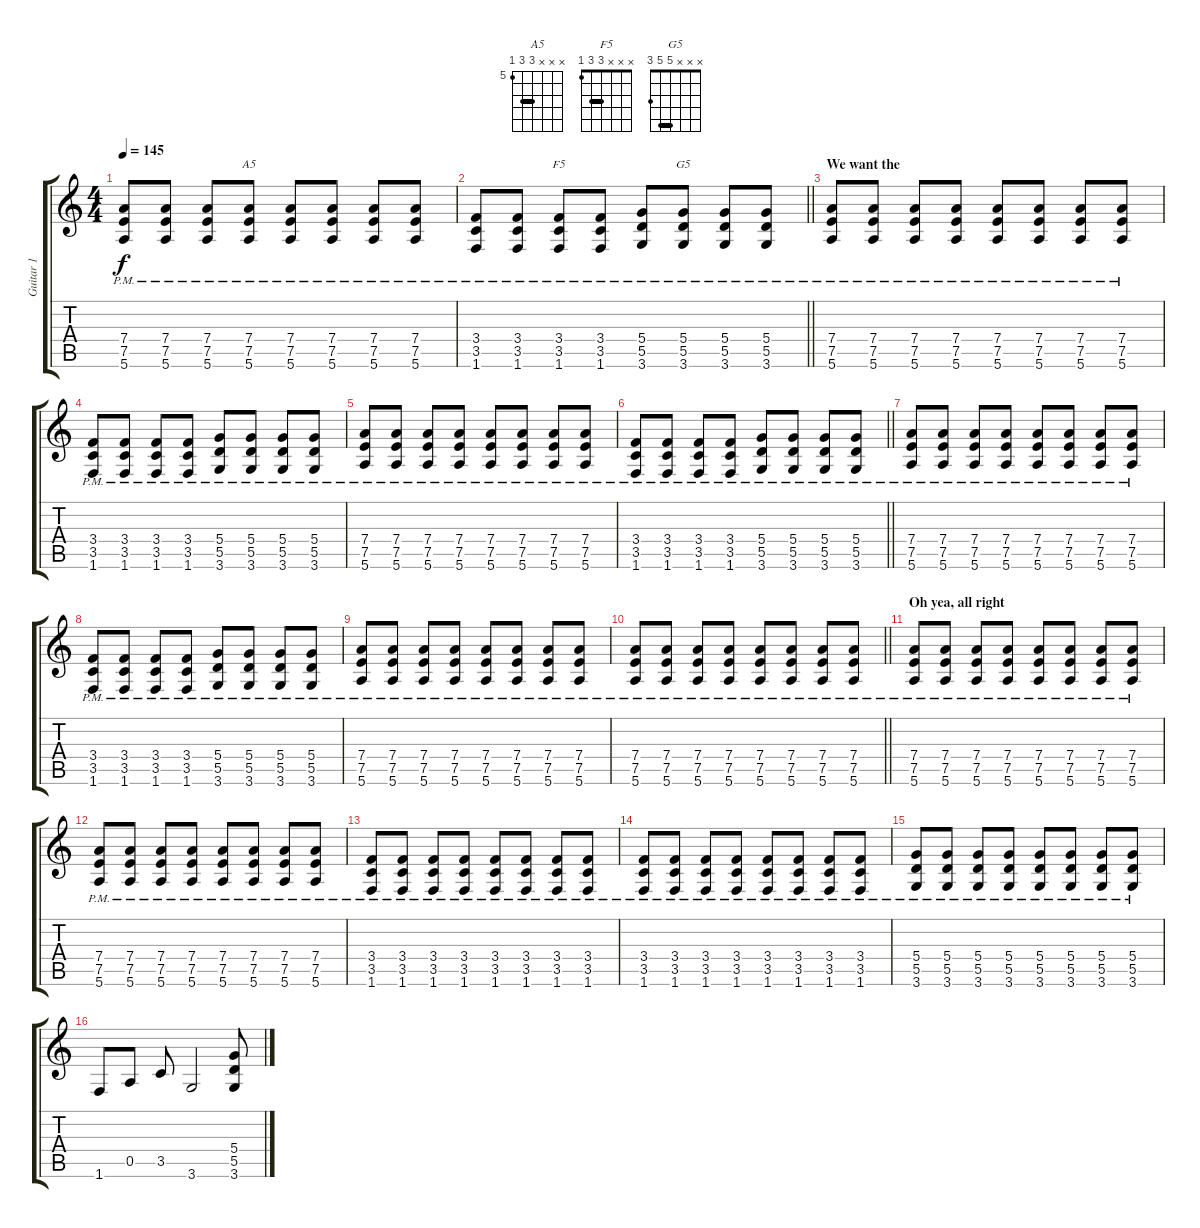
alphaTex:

\track ("Guitar 1" "Guitar 1") {instrument electricguitarclean}
\staff {score tabs}
\tuning (E4 B3 G3 D3 A2 E2) {hide}
\chord ("A5" x x x 7 7 5) {firstfret 5 barre 7}
\chord ("F5" x x x 3 3 1) {barre 3}
\chord ("G5" x x x 5 5 3) {barre 5}
\ts (4 4)
\tempo 145
\clef g2
\ks c
(7.4 7.5{pm} 5.6{pm}).8{dy f} (7.4 7.5{pm} 5.6{pm}).8 (7.4 7.5{pm} 5.6{pm}).8 (7.4 7.5{pm} 5.6{pm}).8{ch "A5"} (7.4 7.5{pm} 5.6{pm}).8 (7.4 7.5{pm} 5.6{pm}).8 (7.4 7.5{pm} 5.6{pm}).8 (7.4 7.5{pm} 5.6{pm}).8 |
\barLineRight lightlight
(3.4 3.5{pm} 1.6{pm}).8 (3.4 3.5{pm} 1.6{pm}).8 (3.4 3.5{pm} 1.6{pm}).8{ch "F5"} (3.4 3.5{pm} 1.6{pm}).8 (5.4 5.5{pm} 3.6{pm}).8 (5.4 5.5{pm} 3.6{pm}).8{ch "G5"} (5.4 5.5{pm} 3.6{pm}).8 (5.4 5.5{pm} 3.6{pm}).8 |
\section ("" "We want the")
(7.4 7.5{pm} 5.6{pm}).8 (7.4 7.5{pm} 5.6{pm}).8 (7.4 7.5{pm} 5.6{pm}).8 (7.4 7.5{pm} 5.6{pm}).8 (7.4 7.5{pm} 5.6{pm}).8 (7.4 7.5{pm} 5.6{pm}).8 (7.4 7.5{pm} 5.6{pm}).8 (7.4 7.5{pm} 5.6{pm}).8 |
(3.4 3.5{pm} 1.6{pm}).8 (3.4 3.5{pm} 1.6{pm}).8 (3.4 3.5{pm} 1.6{pm}).8 (3.4 3.5{pm} 1.6{pm}).8 (5.4 5.5{pm} 3.6{pm}).8 (5.4 5.5{pm} 3.6{pm}).8 (5.4 5.5{pm} 3.6{pm}).8 (5.4 5.5{pm} 3.6{pm}).8 |
(7.4 7.5{pm} 5.6{pm}).8 (7.4 7.5{pm} 5.6{pm}).8 (7.4 7.5{pm} 5.6{pm}).8 (7.4 7.5{pm} 5.6{pm}).8 (7.4 7.5{pm} 5.6{pm}).8 (7.4 7.5{pm} 5.6{pm}).8 (7.4 7.5{pm} 5.6{pm}).8 (7.4 7.5{pm} 5.6{pm}).8 |
\barLineRight lightlight
(3.4 3.5{pm} 1.6{pm}).8 (3.4 3.5{pm} 1.6{pm}).8 (3.4 3.5{pm} 1.6{pm}).8 (3.4 3.5{pm} 1.6{pm}).8 (5.4 5.5{pm} 3.6{pm}).8 (5.4 5.5{pm} 3.6{pm}).8 (5.4 5.5{pm} 3.6{pm}).8 (5.4 5.5{pm} 3.6{pm}).8 |
(7.4 7.5{pm} 5.6{pm}).8 (7.4 7.5{pm} 5.6{pm}).8 (7.4 7.5{pm} 5.6{pm}).8 (7.4 7.5{pm} 5.6{pm}).8 (7.4 7.5{pm} 5.6{pm}).8 (7.4 7.5{pm} 5.6{pm}).8 (7.4 7.5{pm} 5.6{pm}).8 (7.4 7.5{pm} 5.6{pm}).8 |
(3.4 3.5{pm} 1.6{pm}).8 (3.4 3.5{pm} 1.6{pm}).8 (3.4 3.5{pm} 1.6{pm}).8 (3.4 3.5{pm} 1.6{pm}).8 (5.4 5.5{pm} 3.6{pm}).8 (5.4 5.5{pm} 3.6{pm}).8 (5.4 5.5{pm} 3.6{pm}).8 (5.4 5.5{pm} 3.6{pm}).8 |
(7.4 7.5{pm} 5.6{pm}).8 (7.4 7.5{pm} 5.6{pm}).8 (7.4 7.5{pm} 5.6{pm}).8 (7.4 7.5{pm} 5.6{pm}).8 (7.4 7.5{pm} 5.6{pm}).8 (7.4 7.5{pm} 5.6{pm}).8 (7.4 7.5{pm} 5.6{pm}).8 (7.4 7.5{pm} 5.6{pm}).8 |
\barLineRight lightlight
(7.4 7.5{pm} 5.6{pm}).8 (7.4 7.5{pm} 5.6{pm}).8 (7.4 7.5{pm} 5.6{pm}).8 (7.4 7.5{pm} 5.6{pm}).8 (7.4 7.5{pm} 5.6{pm}).8 (7.4 7.5{pm} 5.6{pm}).8 (7.4 7.5{pm} 5.6{pm}).8 (7.4 7.5{pm} 5.6{pm}).8 |
\section ("" "Oh yea, all right")
(7.4 7.5{pm} 5.6{pm}).8 (7.4 7.5{pm} 5.6{pm}).8 (7.4 7.5{pm} 5.6{pm}).8 (7.4 7.5{pm} 5.6{pm}).8 (7.4 7.5{pm} 5.6{pm}).8 (7.4 7.5{pm} 5.6{pm}).8 (7.4 7.5{pm} 5.6{pm}).8 (7.4 7.5{pm} 5.6{pm}).8 |
(7.4 7.5{pm} 5.6{pm}).8 (7.4 7.5{pm} 5.6{pm}).8 (7.4 7.5{pm} 5.6{pm}).8 (7.4 7.5{pm} 5.6{pm}).8 (7.4 7.5{pm} 5.6{pm}).8 (7.4 7.5{pm} 5.6{pm}).8 (7.4 7.5{pm} 5.6{pm}).8 (7.4 7.5{pm} 5.6{pm}).8 |
(3.4 3.5{pm} 1.6{pm}).8 (3.4 3.5{pm} 1.6{pm}).8 (3.4 3.5{pm} 1.6{pm}).8 (3.4 3.5{pm} 1.6{pm}).8 (3.4 3.5{pm} 1.6{pm}).8 (3.4 3.5{pm} 1.6{pm}).8 (3.4 3.5{pm} 1.6{pm}).8 (3.4 3.5{pm} 1.6{pm}).8 |
(3.4 3.5{pm} 1.6{pm}).8 (3.4 3.5{pm} 1.6{pm}).8 (3.4 3.5{pm} 1.6{pm}).8 (3.4 3.5{pm} 1.6{pm}).8 (3.4 3.5{pm} 1.6{pm}).8 (3.4 3.5{pm} 1.6{pm}).8 (3.4 3.5{pm} 1.6{pm}).8 (3.4 3.5{pm} 1.6{pm}).8 |
(5.4 5.5{pm} 3.6{pm}).8 (5.4 5.5{pm} 3.6{pm}).8 (5.4 5.5{pm} 3.6{pm}).8 (5.4 5.5{pm} 3.6{pm}).8 (5.4 5.5{pm} 3.6{pm}).8 (5.4 5.5{pm} 3.6{pm}).8 (5.4 5.5{pm} 3.6{pm}).8 (5.4 5.5{pm} 3.6{pm}).8 |
1.6.8 0.5.8 3.5.8 3.6.2 (5.4 5.5 3.6).8
